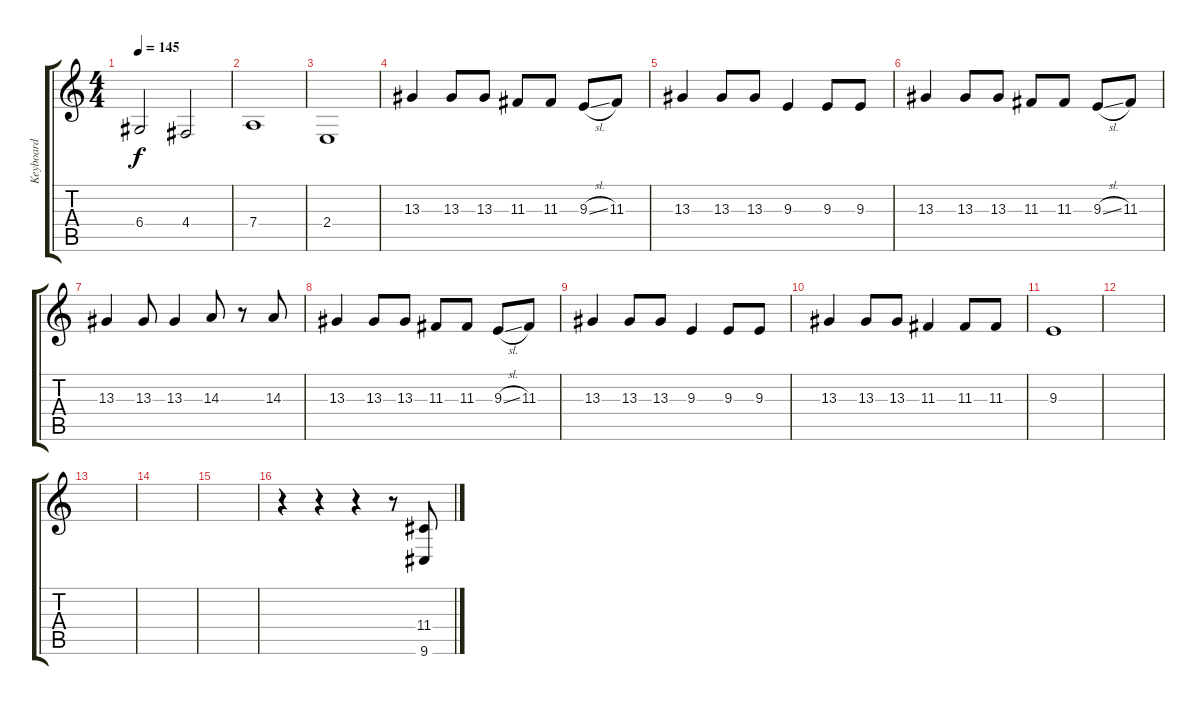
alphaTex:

\track ("Keyboard" "Keyboard") {solo instrument lead2sawtooth}
\staff {score tabs}
\tuning (E4 B3 G3 D3 A2 E2) {hide}
\ts (4 4)
\tempo 145
\clef g2
\ks c
6.4.2{dy f} 4.4.2 |
7.4.1 |
2.4.1 |
13.3.4 13.3.8 13.3.8 11.3.8 11.3.8 9.3{sl}.8 11.3.8 |
13.3.4 13.3.8 13.3.8 9.3.4 9.3.8 9.3.8 |
13.3.4 13.3.8 13.3.8 11.3.8 11.3.8 9.3{sl}.8 11.3.8 |
13.3.4 13.3.8 13.3.4 14.3.8 r.8 14.3.8 |
13.3.4 13.3.8 13.3.8 11.3.8 11.3.8 9.3{sl}.8 11.3.8 |
13.3.4 13.3.8 13.3.8 9.3.4 9.3.8 9.3.8 |
13.3.4 13.3.8 13.3.8 11.3.4 11.3.8 11.3.8 |
9.3.1 |
|
|
|
|
r.4 r.4 r.4 r.8 (11.4 9.6).8
